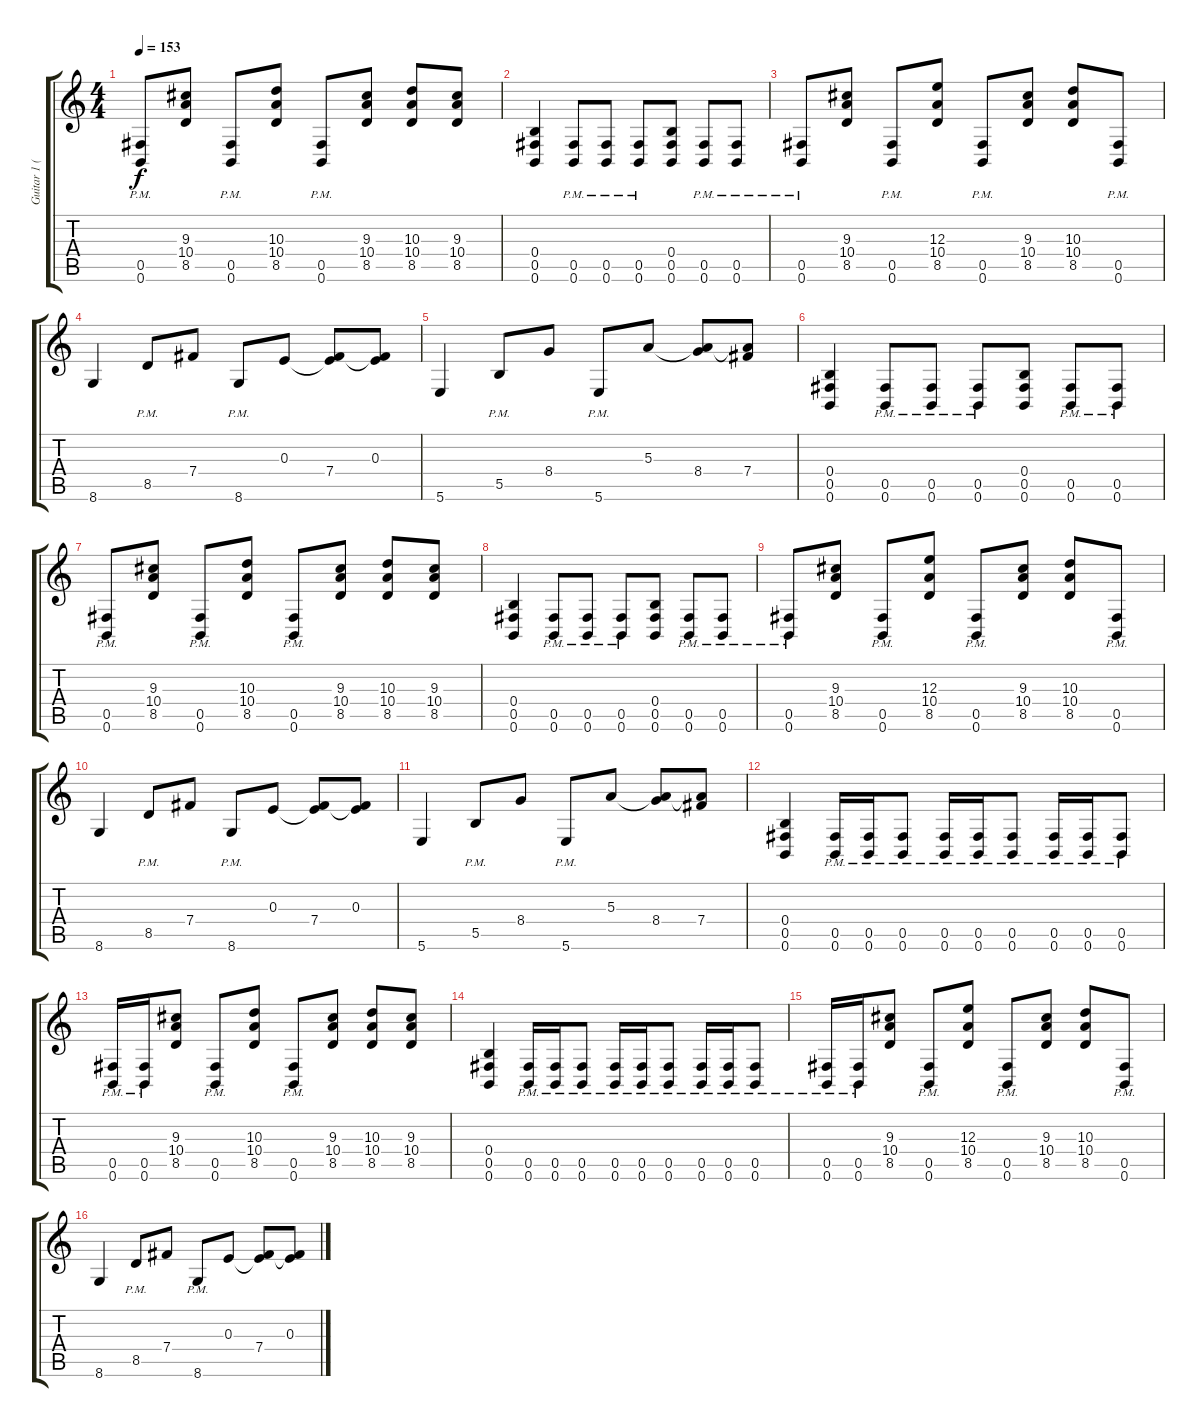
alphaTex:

\track ("Guitar 1 (Distortion)" "Guitar 1 (") {instrument distortionguitar}
\staff {score tabs}
\tuning (Db4 Ab3 E3 B2 Gb2 B1) {hide}
\ts (4 4)
\tempo 153
\clef g2
\ks c
(0.5{pm} 0.6{pm}).8{dy f} (9.3 10.4 8.5).8 (0.5{pm} 0.6{pm}).8 (10.3 10.4 8.5).8 (0.5{pm} 0.6{pm}).8 (9.3 10.4 8.5).8 (10.3 10.4 8.5).8 (9.3 10.4 8.5).8 |
(0.4 0.5 0.6).4 (0.5{pm} 0.6{pm}).8 (0.5{pm} 0.6{pm}).8 (0.5{pm} 0.6{pm}).8 (0.4 0.5 0.6).8 (0.5{pm} 0.6{pm}).8 (0.5{pm} 0.6{pm}).8 |
(0.5{pm} 0.6{pm}).8 (9.3 10.4 8.5).8 (0.5{pm} 0.6{pm}).8 (12.3 10.4 8.5).8 (0.5{pm} 0.6{pm}).8 (9.3 10.4 8.5).8 (10.3 10.4 8.5).8 (0.5{pm} 0.6{pm}).8 |
8.6.4 8.5{pm}.8 7.4.8 8.6{pm}.8 0.3.8 (0.3{t} 7.4).8 (0.3 7.4{t}).8 |
5.6.4 5.5{pm}.8 8.4.8 5.6{pm}.8 5.3.8 (5.3{t} 8.4).8 (5.3{t} 7.4).8 |
(0.4 0.5 0.6).4 (0.5{pm} 0.6{pm}).8 (0.5{pm} 0.6{pm}).8 (0.5{pm} 0.6{pm}).8 (0.4 0.5 0.6).8 (0.5{pm} 0.6{pm}).8 (0.5{pm} 0.6{pm}).8 |
(0.5{pm} 0.6{pm}).8 (9.3 10.4 8.5).8 (0.5{pm} 0.6{pm}).8 (10.3 10.4 8.5).8 (0.5{pm} 0.6{pm}).8 (9.3 10.4 8.5).8 (10.3 10.4 8.5).8 (9.3 10.4 8.5).8 |
(0.4 0.5 0.6).4 (0.5{pm} 0.6{pm}).8 (0.5{pm} 0.6{pm}).8 (0.5{pm} 0.6{pm}).8 (0.4 0.5 0.6).8 (0.5{pm} 0.6{pm}).8 (0.5{pm} 0.6{pm}).8 |
(0.5{pm} 0.6{pm}).8 (9.3 10.4 8.5).8 (0.5{pm} 0.6{pm}).8 (12.3 10.4 8.5).8 (0.5{pm} 0.6{pm}).8 (9.3 10.4 8.5).8 (10.3 10.4 8.5).8 (0.5{pm} 0.6{pm}).8 |
8.6.4 8.5{pm}.8 7.4.8 8.6{pm}.8 0.3.8 (0.3{t} 7.4).8 (0.3 7.4{t}).8 |
5.6.4 5.5{pm}.8 8.4.8 5.6{pm}.8 5.3.8 (5.3{t} 8.4).8 (5.3{t} 7.4).8 |
(0.4 0.5 0.6).4 (0.5{pm} 0.6{pm}).16 (0.5{pm} 0.6{pm}).16 (0.5{pm} 0.6{pm}).8 (0.5{pm} 0.6{pm}).16 (0.5{pm} 0.6{pm}).16 (0.5{pm} 0.6{pm}).8 (0.5{pm} 0.6{pm}).16 (0.5{pm} 0.6{pm}).16 (0.5{pm} 0.6{pm}).8 |
(0.5{pm} 0.6{pm}).16 (0.5{pm} 0.6{pm}).16 (9.3 10.4 8.5).8 (0.5{pm} 0.6{pm}).8 (10.3 10.4 8.5).8 (0.5{pm} 0.6{pm}).8 (9.3 10.4 8.5).8 (10.3 10.4 8.5).8 (9.3 10.4 8.5).8 |
(0.4 0.5 0.6).4 (0.5{pm} 0.6{pm}).16 (0.5{pm} 0.6{pm}).16 (0.5{pm} 0.6{pm}).8 (0.5{pm} 0.6{pm}).16 (0.5{pm} 0.6{pm}).16 (0.5{pm} 0.6{pm}).8 (0.5{pm} 0.6{pm}).16 (0.5{pm} 0.6{pm}).16 (0.5{pm} 0.6{pm}).8 |
(0.5{pm} 0.6{pm}).16 (0.5{pm} 0.6{pm}).16 (9.3 10.4 8.5).8 (0.5{pm} 0.6{pm}).8 (12.3 10.4 8.5).8 (0.5{pm} 0.6{pm}).8 (9.3 10.4 8.5).8 (10.3 10.4 8.5).8 (0.5{pm} 0.6{pm}).8 |
8.6.4 8.5{pm}.8 7.4.8 8.6{pm}.8 0.3.8 (0.3{t} 7.4).8 (0.3 7.4{t}).8
